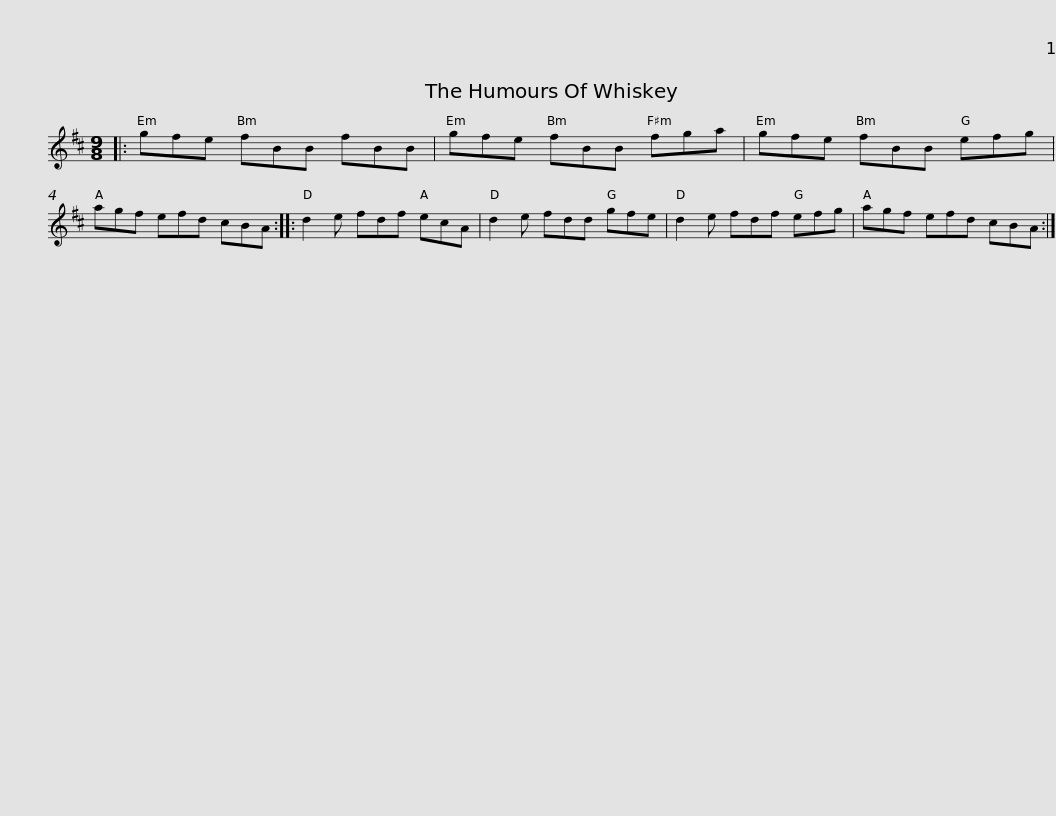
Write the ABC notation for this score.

X:1
L:1/8
M:9/8
I:linebreak $
K:Bmin
V:1 treble
V:1
|: gfe fBB fBB | gfe fBB fga | gfe fBB efg | agf efd cBA ::$ d2 e fdf ecA | %5
 d2 e fdd gfe | d2 e fdf efg | agf efd cBA :| %8
